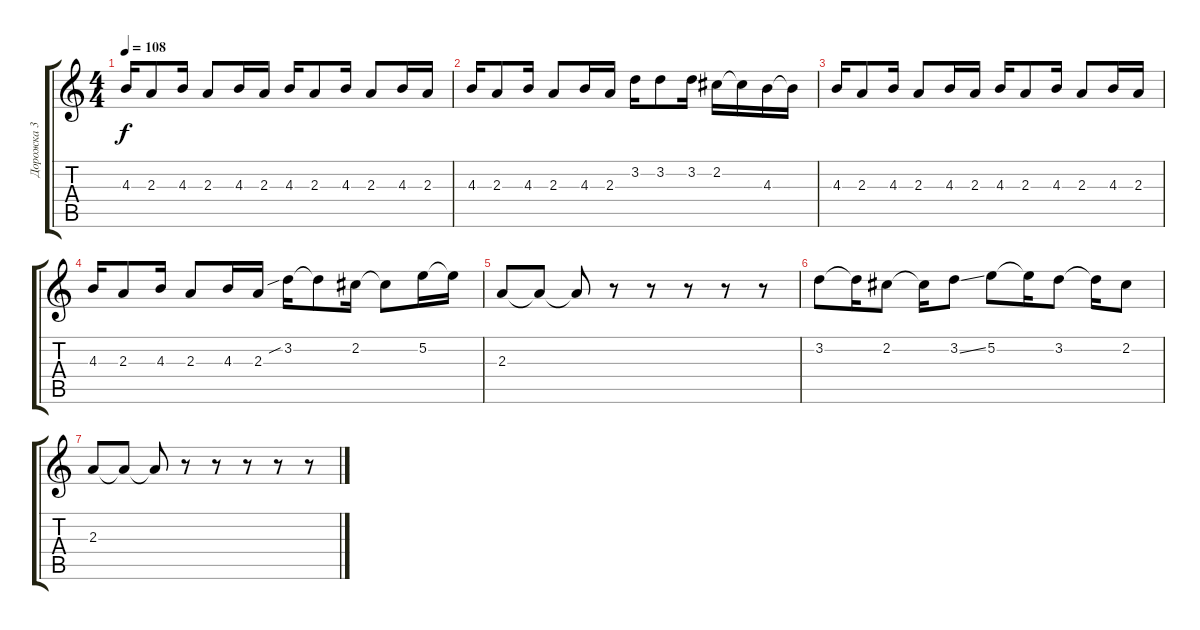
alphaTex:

\track ("Дорожка 3" "Дорожка 3") {instrument distortionguitar}
\staff {score tabs}
\tuning (E4 B3 G3 D3 A2 E2) {hide}
\ts (4 4)
\tempo 108
\clef g2
\ks c
4.3.16{dy f} 2.3.8 4.3.16 2.3.8 4.3.16 2.3.16 4.3.16 2.3.8 4.3.16 2.3.8 4.3.16 2.3.16 |
4.3.16 2.3.8 4.3.16 2.3.8 4.3.16 2.3.16 3.2.16 3.2.8 3.2.16 2.2.16 2.2{t}.16 4.3.16 4.3{t}.16 |
4.3.16 2.3.8 4.3.16 2.3.8 4.3.16 2.3.16 4.3.16 2.3.8 4.3.16 2.3.8 4.3.16 2.3.16 |
4.3.16 2.3.8 4.3.16 2.3.8 4.3.16 2.3.16 3.2{sib}.16 3.2{t}.8 2.2.16 2.2{t}.8 5.2.16 5.2{t}.16 |
2.3.8 2.3{t}.8 2.3{t}.8 r.8 r.8 r.8 r.8 r.8 |
3.2.8 3.2{t}.16 2.2.8 2.2{t}.16 3.2{ss}.8 5.2.8 5.2{t}.16 3.2.8 3.2{t}.16 2.2.8 |
2.3.8 2.3{t}.8 2.3{t}.8 r.8 r.8 r.8 r.8 r.8
